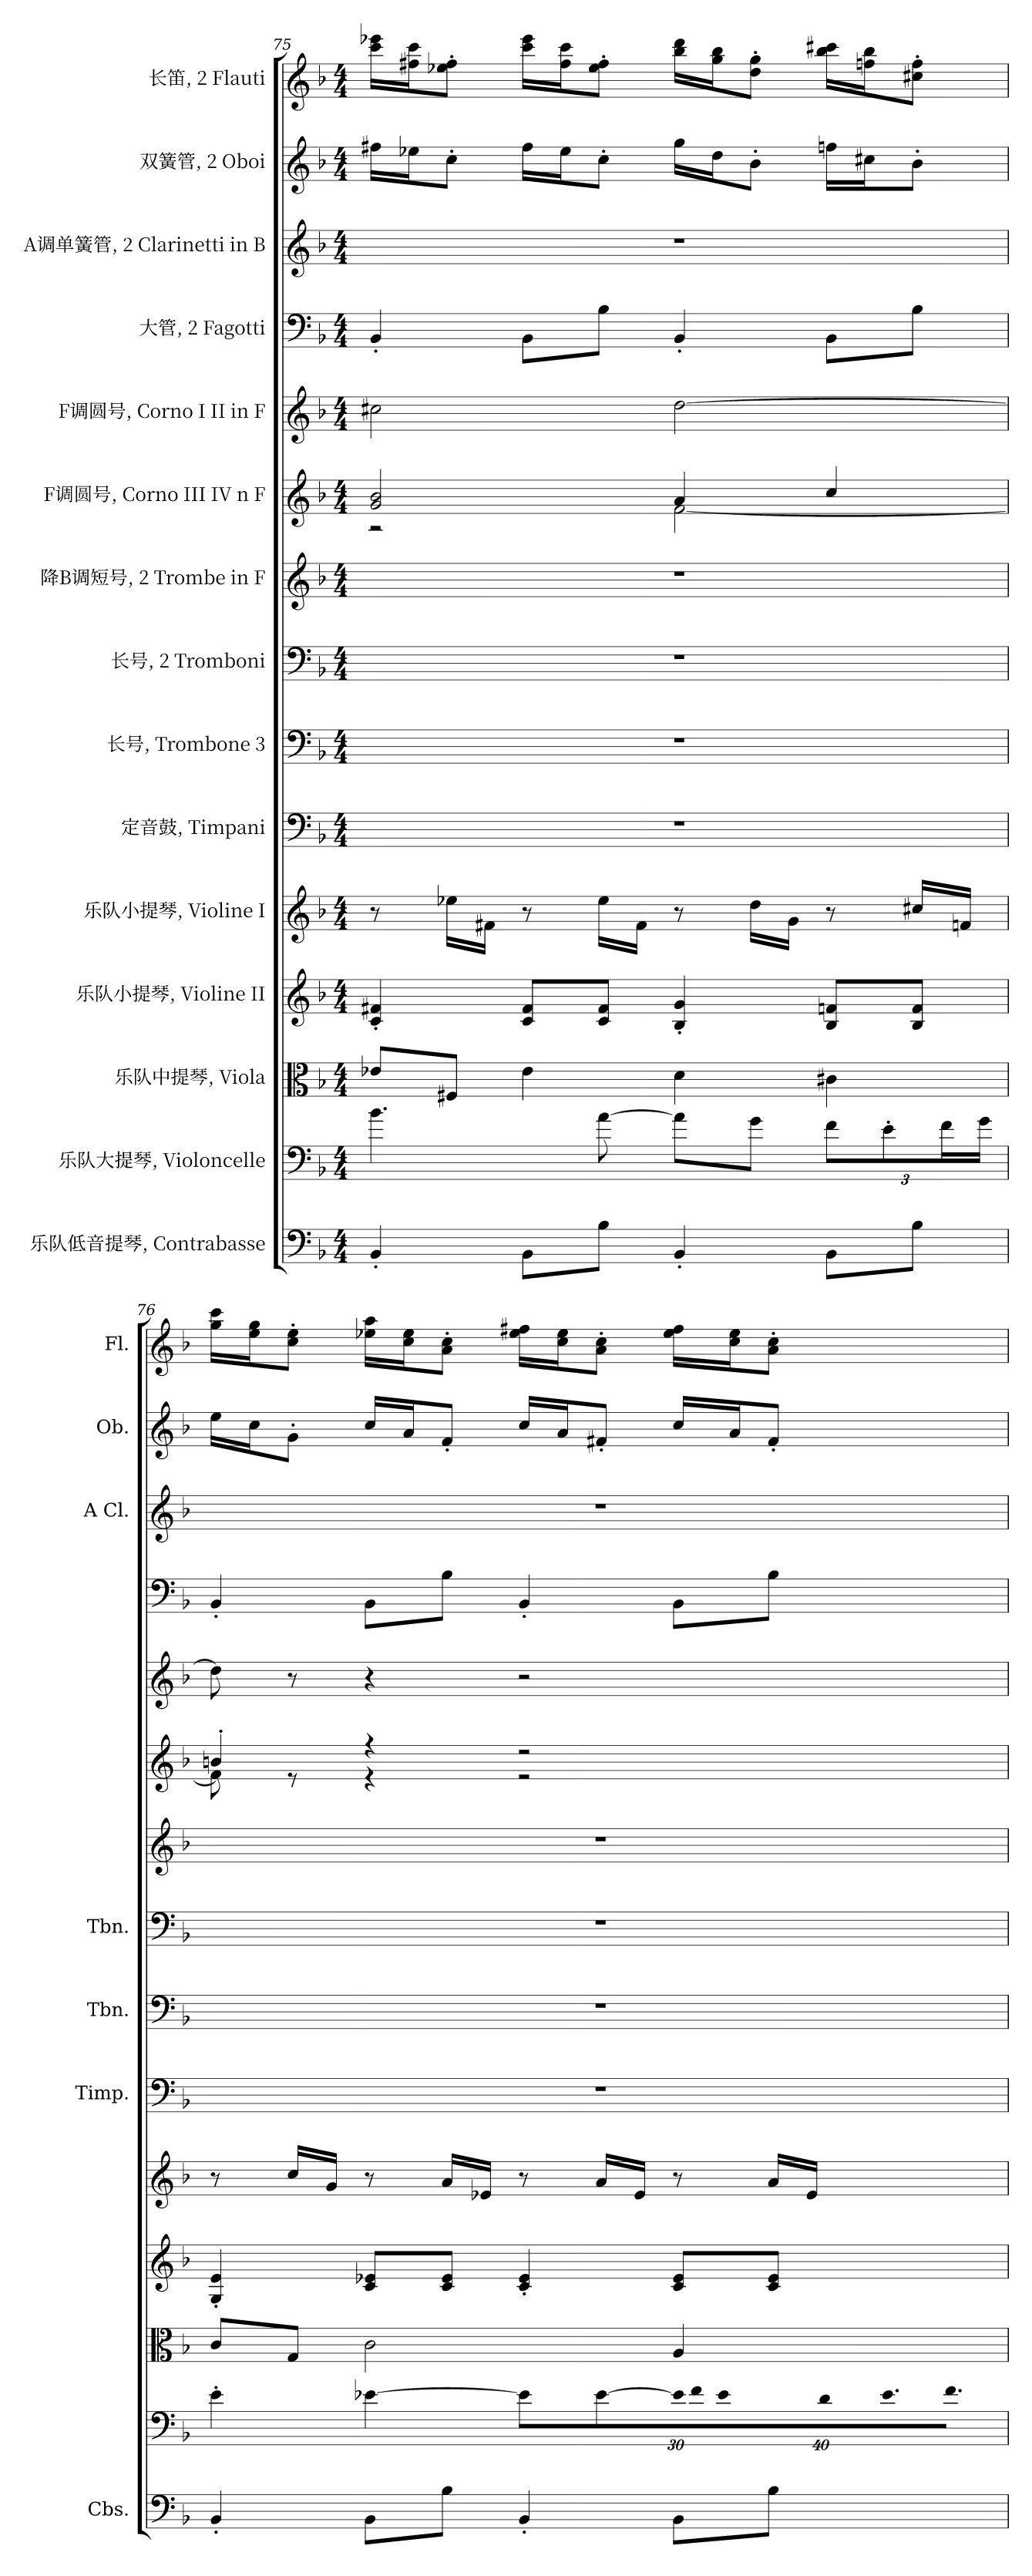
**kern	**kern	**kern	**kern	**kern	**kern	**kern	**kern	**kern	**kern	**kern	**kern	**kern	**kern	**kern
*part15	*part14	*part13	*part12	*part11	*part10	*part9	*part8	*part7	*part6	*part5	*part4	*part3	*part2	*part1
*staff15	*staff14	*staff13	*staff12	*staff11	*staff10	*staff9	*staff8	*staff7	*staff6	*staff5	*staff4	*staff3	*staff2	*staff1
*I"乐队低音提琴, Contrabasse	*I"乐队大提琴, Violoncelle	*I"乐队中提琴, Viola	*I"乐队小提琴, Violine II	*I"乐队小提琴, Violine I	*I"定音鼓, Timpani	*I"长号, Trombone 3	*I"长号, 2 Tromboni	*I"降B调短号, 2 Trombe in F	*I"F调圆号, Corno III IV n F	*I"F调圆号, Corno I II in F	*I"大管, 2 Fagotti	*I"A调单簧管, 2 Clarinetti in B	*I"双簧管, 2 Oboi	*I"长笛, 2 Flauti
*I'Cbs.	*	*	*	*	*I'Timp.	*I'Tbn.	*I'Tbn.	*	*	*	*	*I'A Cl.	*I'Ob.	*I'Fl.
!!LO:PB:g=z
*clefF4	*clefF4	*clefC3	*clefG2	*clefG2	*clefF4	*clefF4	*clefF4	*clefG2	*clefG2	*clefG2	*clefF4	*clefG2	*clefG2	*clefG2
*ITrd7c12	*	*	*	*	*	*	*	*ITrd1c2	*ITrd4c7	*ITrd4c7	*	*ITrd2c3	*	*
*k[b-]	*k[b-]	*k[b-]	*k[b-]	*k[b-]	*k[b-]	*k[b-]	*k[b-]	*k[b-e-a-]	*k[b-e-]	*k[b-e-]	*k[b-]	*k[f#c#]	*k[b-]	*k[b-]
*M4/4	*M4/4	*M4/4	*M4/4	*M4/4	*M4/4	*M4/4	*M4/4	*M4/4	*M4/4	*M4/4	*M4/4	*M4/4	*M4/4	*M4/4
*MM54	*MM54	*MM54	*MM54	*MM54	*MM54	*MM54	*MM54	*MM54	*MM54	*MM54	*MM54	*MM54	*MM54	*MM54
=75	=75	=75	=75	=75	=75	=75	=75	=75	=75	=75	=75	=75	=75	=75
*	*	*	*	*	*	*	*	*	*^	*	*	*	*	*
4BBB-'/	4.b-\	8e-X/L	4c/' 4f#X/'	8r	1r	1r	1r	1r	2c/ 2e-/	2r	2f#X\	4BB-'/	1r	16ff#X\LL	16ccc\ 16eee-X\LL
.	.	.	.	.	.	.	.	.	.	.	.	.	.	16ee-X\J	16ff#X\ 16ccc\J
.	.	8F#X/J	.	16ee-X\LL	.	.	.	.	.	.	.	.	.	8cc'\J	8ee-X\' 8ff#\'J
.	.	.	.	16f#X\JJ	.	.	.	.	.	.	.	.	.	.	.
*	*	*	*	*	*	*	*	*	*	*	*	*	*	*	*MM58
8BBB-\L	.	4e-\	8c/ 8f#/L	8r	.	.	.	.	.	.	.	8BB-\L	.	16ff#\LL	16ccc\ 16eee-\LL
.	.	.	.	.	.	.	.	.	.	.	.	.	.	16ee-\J	16ff#\ 16ccc\J
8BB-\J	[8a\	.	8c/ 8f#/J	16ee-\LL	.	.	.	.	.	.	.	8B-\J	.	8cc'\J	8ee-\' 8ff#\'J
.	.	.	.	16f#\JJ	.	.	.	.	.	.	.	.	.	.	.
*	*	*	*	*	*	*	*	*	*	*	*	*	*	*	*MM54
4BBB-'/	8a\L]	4d\	4B-/' 4g/'	8r	.	.	.	.	4d/	[2B-\	[2g\	4BB-'/	.	16gg\LL	16bb-\ 16ddd\LL
.	.	.	.	.	.	.	.	.	.	.	.	.	.	16dd\J	16gg\ 16bb-\J
.	8g\J	.	.	16dd\LL	.	.	.	.	.	.	.	.	.	8b-'\J	8dd\' 8gg\'J
.	.	.	.	16g\JJ	.	.	.	.	.	.	.	.	.	.	.
*	*Xbrackettup	*	*	*	*	*	*	*	*	*	*	*	*	*	*
*	*	*	*	*	*	*	*	*	*	*	*	*	*	*	*MM58
8BBB-\L	12f\L	4c#X\	8B-/ 8fn/L	8r	.	.	.	.	4f/	.	.	8BB-\L	.	16ffn\LL	16bb-\ 16ccc#X\LL
.	.	.	.	.	.	.	.	.	.	.	.	.	.	16cc#X\J	16ffn\ 16bb-\J
.	12e'\	.	.	.	.	.	.	.	.	.	.	.	.	.	.
8BB-\J	.	.	8B-/ 8f/J	16cc#X/LL	.	.	.	.	.	.	.	8B-\J	.	8b-'\J	8cc#X\' 8ff\'J
.	24f\L	.	.	.	.	.	.	.	.	.	.	.	.	.	.
.	.	.	.	16fn/JJ	.	.	.	.	.	.	.	.	.	.	.
.	24g\JJ	.	.	.	.	.	.	.	.	.	.	.	.	.	.
!!LO:PB:g=z
=76	=76	=76	=76	=76	=76	=76	=76	=76	=76	=76	=76	=76	=76	=76	=76
*	*	*	*	*	*	*	*	*	*	*	*	*	*	*	*MM54
4BBB-'/	4e'\	8c/L	4G/' 4e/'	8r	1r	1r	1r	1r	4en'/	8B-\]	8g\]	4BB-'/	1r	16ee\LL	16gg\ 16ccc\LL
.	.	.	.	.	.	.	.	.	.	.	.	.	.	16cc\J	16ee\ 16gg\J
*	*	*	*	*	*	*	*	*	*	*	*	*	*	*	*MM49
.	.	8G/J	.	16cc/LL	.	.	.	.	.	8r	8r	.	.	8g'\J	8cc\' 8ee\'J
.	.	.	.	16g/JJ	.	.	.	.	.	.	.	.	.	.	.
*	*	*	*	*	*	*	*	*	*	*	*	*	*	*	*MM51
8BBB-\L	[4e-X\	2c\	8c/ 8e-X/L	8r	.	.	.	.	4r	4r	4r	8BB-\L	.	16cc/LL	16ee-X\ 16aa\LL
.	.	.	.	.	.	.	.	.	.	.	.	.	.	16a/J	16cc\ 16ee-\J
8BB-\J	.	.	8c/ 8e-/J	16a/LL	.	.	.	.	.	.	.	8B-\J	.	8f'/J	8a\' 8cc\'J
.	.	.	.	16e-X/JJ	.	.	.	.	.	.	.	.	.	.	.
*	*	*	*	*	*	*	*	*	*	*	*	*	*	*	*MM53
4BBB-'/	8e-\L]	.	4c/' 4e-/'	8r	.	.	.	.	2r	2r	2r	4BB-'/	.	16cc/LL	16ee-\ 16ff#X\LL
.	.	.	.	.	.	.	.	.	.	.	.	.	.	16a/J	16cc\ 16ee-\J
.	[8e-\	.	.	16a/LL	.	.	.	.	.	.	.	.	.	8f#X'/J	8a\' 8cc\'J
.	.	.	.	16e-/JJ	.	.	.	.	.	.	.	.	.	.	.
*	*	*	*	*	*	*	*	*	*	*	*	*	*	*	*MM56
!	!LO:N:vis=256%9	!	!	!	!	!	!	!	!	!	!	!	!	!	!
8BBB-\L	960%17e-\KLL]	4A/	8c/ 8e-/L	8r	.	.	.	.	.	.	.	8BB-\L	.	16cc/LL	16ee-\ 16ff#\LL
!	!LO:N:vis=32	!	!	!	!	!	!	!	!	!	!	!	!	!	!
.	640%23f\	.	.	.	.	.	.	.	.	.	.	.	.	.	.
!	!LO:N:vis=256%9	!	!	!	!	!	!	!	!	!	!	!	!	!	!
.	960%17e-\JK	.	.	.	.	.	.	.	.	.	.	.	.	.	.
.	.	.	.	.	.	.	.	.	.	.	.	.	.	16a/J	16cc\ 16ee-\J
!	!LO:N:vis=16	!	!	!	!	!	!	!	!	!	!	!	!	!	!
.	1920%137d\	.	.	.	.	.	.	.	.	.	.	.	.	.	.
8BB-\J	.	.	8c/ 8e-/J	16a/LL	.	.	.	.	.	.	.	8B-\J	.	8f#'/J	8a\' 8cc\'J
!	!LO:N:vis=32.	!	!	!	!	!	!	!	!	!	!	!	!	!	!
.	1920%103e-\L	.	.	.	.	.	.	.	.	.	.	.	.	.	.
.	.	.	.	16e-/JJ	.	.	.	.	.	.	.	.	.	.	.
!	!LO:N:vis=32.	!	!	!	!	!	!	!	!	!	!	!	!	!	!
.	1920%103f\JJJ	.	.	.	.	.	.	.	.	.	.	.	.	.	.
*	*	*	*	*	*	*	*	*	*v	*v	*	*	*	*	*
=	=	=	=	=	=	=	=	=	=	=	=	=	=	=
*-	*-	*-	*-	*-	*-	*-	*-	*-	*-	*-	*-	*-	*-	*-
